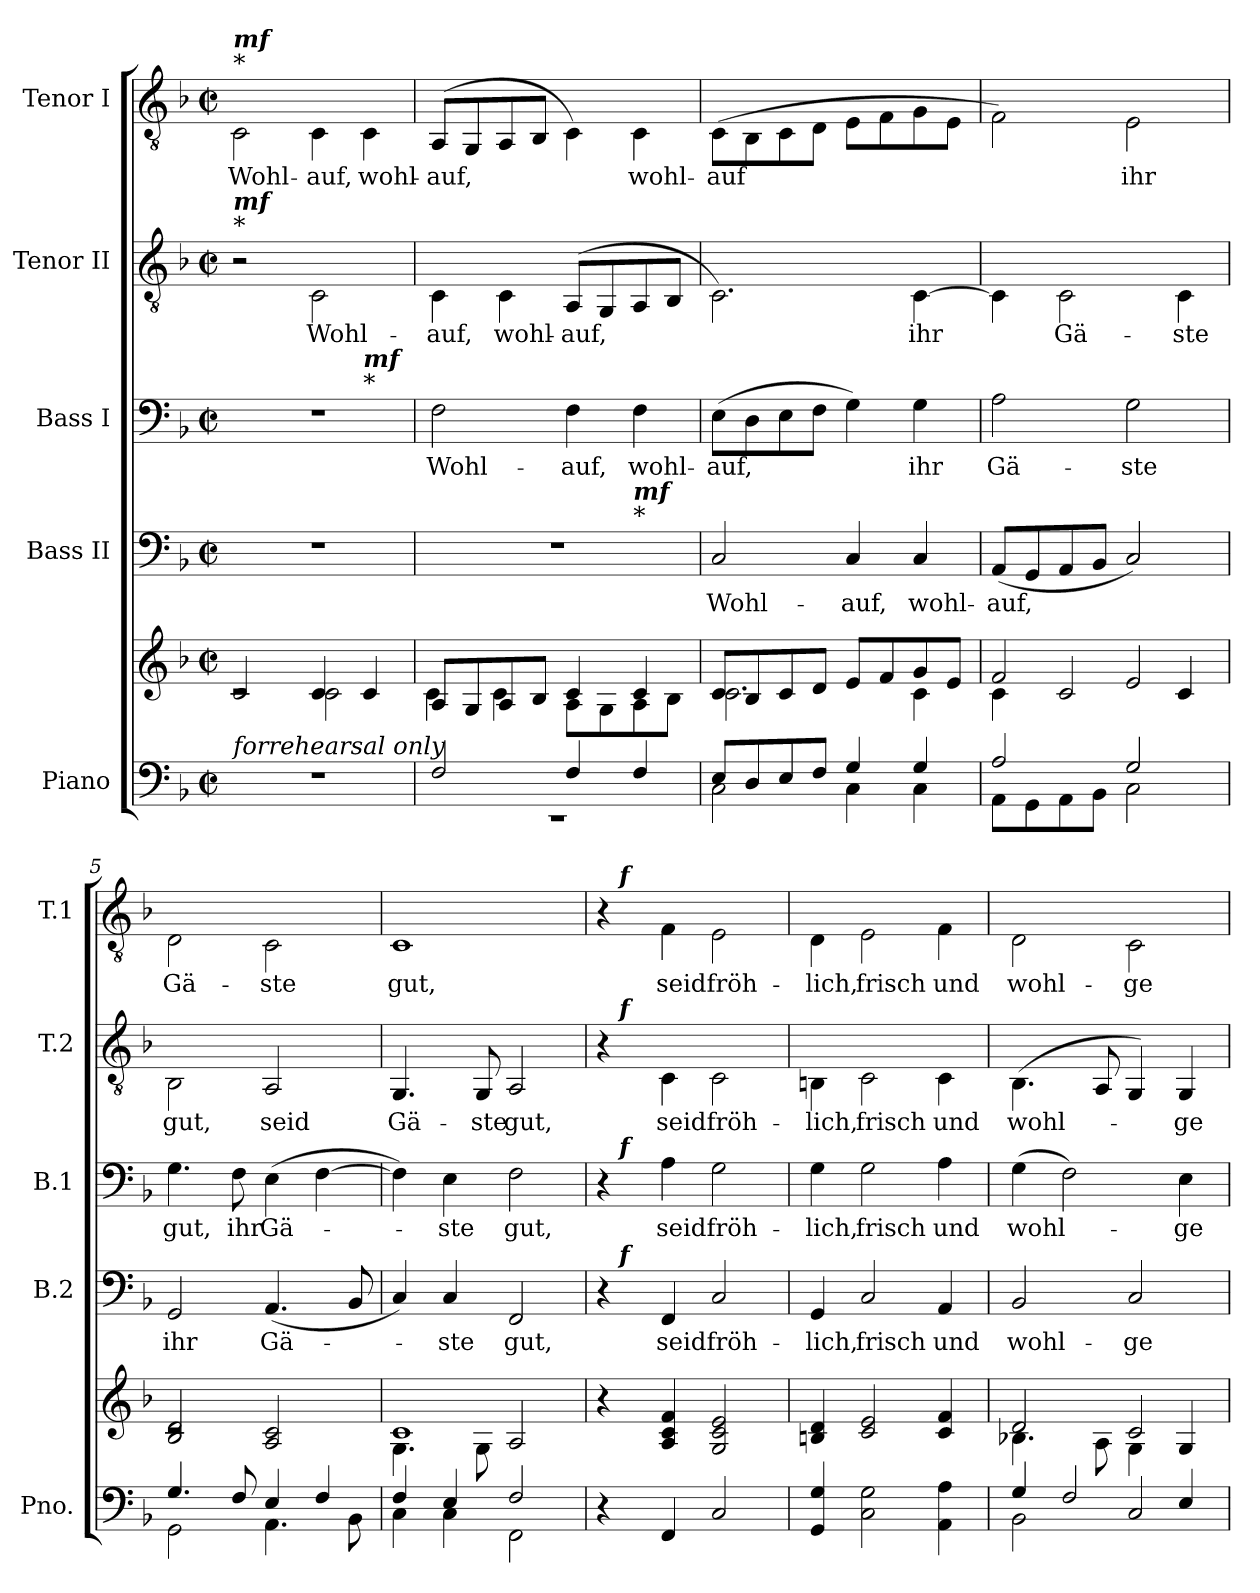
**kern	**kern	**kern	**text	**kern	**text	**kern	**text	**kern	**text
*part5	*part5	*part4	*part4	*part3	*part3	*part2	*part2	*part1	*part1
*staff6	*staff5	*staff4	*staff4	*staff3	*staff3	*staff2	*staff2	*staff1	*staff1
*I"Piano	*	*I"Bass II	*	*I"Bass I	*	*I"Tenor II	*	*I"Tenor I	*
*I'Pno.	*	*I'B.2	*	*I'B.1	*	*I'T.2	*	*I'T.1	*
*clefF4	*clefG2	*clefF4	*	*clefF4	*	*clefGv2	*	*clefGv2	*
*k[b-]	*k[b-]	*k[b-]	*	*k[b-]	*	*k[b-]	*	*k[b-]	*
*F:	*F:	*F:	*	*F:	*	*F:	*	*F:	*
*M2/2	*M2/2	*M2/2	*	*M2/2	*	*M2/2	*	*M2/2	*
*met(c|)	*met(c|)	*met(c|)	*	*met(c|)	*	*met(c|)	*	*met(c|)	*
=1	=1	=1	=1	=1	=1	=1	=1	=1	=1
*	*^	*	*	*	*	*	*	*	*
!	!	!	!	!	!	!	!	!	!LO:TX:a:t=*	!
!	!	!	!	!	!	!	!	!	!LO:TX:a:Bi:t=mf	!
!	!	!	!	!	!	!	!LO:TX:a:t=*	!	!	!
!	!	!	!	!	!	!	!LO:TX:a:Bi:t=mf	!	!	!
!LO:TX:a:i:t=forrehearsal    only	!	!	!	!	!	!	!	!	!	!
!	!	!	!	!	!	!	!	!	!	!LO:LY:b
*	*	*	*	*	*^	*	*	*	*	*
1r	2c/	2rc	1r	.	1r	2.ryy	.	2r	.	2C\	Wohl-
!	!	!	!	!	!	!	!	!	!LO:LY:b	!	!LO:LY:b
.	4c/	2c\	.	.	.	.	.	2C\	Wohl-	4C\	-auf,
!	!	!	!	!	!	!LO:TX:a:t=*	!	!	!	!	!
!	!	!	!	!	!	!LO:TX:a:Bi:t=mf	!	!	!	!	!
!	!	!	!	!	!	!	!	!	!	!	!LO:LY:b
.	4c/	.	.	.	.	4ryy	.	.	.	4C\	wohl-
=2	=2	=2	=2	=2	=2	=2	=2	=2	=2	=2	=2
*^	*	*	*	*	*	*	*	*	*	*	*
!	!	!	!	!	!	!	!	!LO:LY:b	!	!LO:LY:b	!	!LO:LY:b
*	*	*	*	*^	*	*v	*v	*	*	*	*	*
2F/	1rEE	8A/L	4c\	1r	2.ryy	.	2F\	Wohl-	4C\	-auf,	(<8AA/L	-auf,
.	.	8G/	.	.	.	.	.	.	.	.	8GG/	.
!	!	!	!	!	!	!	!	!	!	!LO:LY:b	!	!
.	.	8A/	4c\	.	.	.	.	.	4C\	wohl-	8AA/	.
.	.	8B-/J	.	.	.	.	.	.	.	.	8BB-/J	.
!	!	!	!	!	!	!	!	!LO:LY:b	!	!LO:LY:b	!	!
4F/	.	4c/	8A\L	.	.	.	4F\	-auf,	(<8AA/L	-auf,	4C\)	.
.	.	.	8G\	.	.	.	.	.	8GG/	.	.	.
!	!	!	!	!	!LO:TX:a:t=*	!	!	!	!	!	!	!
!	!	!	!	!	!LO:TX:a:Bi:t=mf	!	!	!	!	!	!	!
!	!	!	!	!	!	!	!	!LO:LY:b	!	!	!	!LO:LY:b
4F/	.	4c/	8A\	.	4ryy	.	4F\	wohl-	8AA/	.	4C\	wohl-
.	.	.	8B-\J	.	.	.	.	.	8BB-/J	.	.	.
=3	=3	=3	=3	=3	=3	=3	=3	=3	=3	=3	=3	=3
!	!	!	!	!	!	!LO:LY:b	!	!LO:LY:b	!	!	!	!LO:LY:b
*	*	*	*	*v	*v	*	*	*	*	*	*	*
8E/L	2C\	8c/L	2.c\	2C/	Wohl-	(>8E\L	-auf,	2.C\)	.	(>8C\L	-auf
8D/	.	8B-/	.	.	.	8D\	.	.	.	8BB-\	.
8E/	.	8c/	.	.	.	8E\	.	.	.	8C\	.
8F/J	.	8d/J	.	.	.	8F\J	.	.	.	8D\J	.
!	!	!	!	!	!LO:LY:b	!	!	!	!	!	!
4G/	4C\	8e/L	.	4C/	-auf,	4G\)	.	.	.	8E\L	.
.	.	8f/	.	.	.	.	.	.	.	8F\	.
!	!	!	!	!	!LO:LY:b	!	!LO:LY:b	!	!LO:LY:b	!	!
4G/	4C\	8g/	4c\	4C/	wohl-	4G\	ihr	[>4C\	ihr	8G\	.
.	.	8e/J	.	.	.	.	.	.	.	8E\J	.
=4	=4	=4	=4	=4	=4	=4	=4	=4	=4	=4	=4
!	!	!	!	!	!LO:LY:b	!	!LO:LY:b	!	!	!	!
2A/	8AA\L	2f/	4c\	(<8AA/L	-auf,	2A\	Gä-	4C\]	.	2F\)	.
.	8GG\	.	.	8GG/	.	.	.	.	.	.	.
!	!	!	!	!	!	!	!	!	!LO:LY:b	!	!
.	8AA\	.	2c/	8AA/	.	.	.	2C\	Gä-	.	.
.	8BB-\J	.	.	8BB-/J	.	.	.	.	.	.	.
!	!	!	!	!	!	!	!LO:LY:b	!	!	!	!LO:LY:b
2G/	2C\	2e/	.	2C/)	.	2G\	-ste	.	.	2E\	ihr
!	!	!	!	!	!	!	!	!	!LO:LY:b	!	!
.	.	.	4c/	.	.	.	.	4C\	-ste	.	.
=5	=5	=5	=5	=5	=5	=5	=5	=5	=5	=5	=5
!	!	!	!	!	!LO:LY:b	!	!LO:LY:b	!	!LO:LY:b	!	!LO:LY:b
4.G/	2GG\	2B-/ 2d/	2rc	2GG/	ihr	4.G\	gut,	2BB-\	gut,	2D\	Gä-
!	!	!	!	!	!	!	!LO:LY:b	!	!	!	!
8F/	.	.	.	.	.	8F\	ihr	.	.	.	.
!	!	!	!	!	!LO:LY:b	!	!LO:LY:b	!	!LO:LY:b	!	!LO:LY:b
4E/	4.AA\	2A/ 2c/	2ryy	(<4.AA/	Gä-	(>4E\	Gä-	2AA/	seid	2C\	-ste
4F/	.	.	.	.	.	[>4F\	.	.	.	.	.
.	8BB-\	.	.	8BB-/	.	.	.	.	.	.	.
=6	=6	=6	=6	=6	=6	=6	=6	=6	=6	=6	=6
!	!	!	!	!	!	!	!	!	!LO:LY:b	!	!LO:LY:b
4F/	4C\	1c	4.G\	4C/)	.	4F\])	.	4.GG/	Gä-	1C	gut,
!	!	!	!	!	!LO:LY:b	!	!LO:LY:b	!	!	!	!
4E/	4C\	.	.	4C/	-ste	4E\	-ste	.	.	.	.
!	!	!	!	!	!	!	!	!	!LO:LY:b	!	!
.	.	.	8G\	.	.	.	.	8GG/	-ste	.	.
!	!	!	!	!	!LO:LY:b	!	!LO:LY:b	!	!LO:LY:b	!	!
2F/	2FF\	.	2A/	2FF/	gut,	2F\	gut,	2AA/	gut,	.	.
*v	*v	*	*	*	*	*	*	*	*	*	*
*	*v	*v	*	*	*	*	*	*	*	*
!!LO:LB:g=z
=7	=7	=7	=7	=7	=7	=7	=7	=7	=7
*	*	*^	*	*^	*	*^	*	*^	*
4r	4r	4r	16ryy	.	4r	16ryy	.	4r	16ryy	.	4r	16ryy	.
!	!	!	!	!	!	!	!	!	!	!	!	!LO:TX:a:Bi:t=f	!
!	!	!	!	!	!	!	!	!	!LO:TX:a:Bi:t=f	!	!	!	!
!	!	!	!	!	!	!LO:TX:a:Bi:t=f	!	!	!	!	!	!	!
!	!	!	!LO:TX:a:Bi:t=f	!	!	!	!	!	!	!	!	!	!
.	.	.	2...ryy	.	.	2...ryy	.	.	2...ryy	.	.	2...ryy	.
!	!	!	!	!LO:LY:b	!	!	!LO:LY:b	!	!	!LO:LY:b	!	!	!LO:LY:b
4FF/	4A/ 4c/ 4f/	4FF/	.	seid	4A\	.	seid	4C\	.	seid	4F\	.	seid
!	!	!	!	!LO:LY:b	!	!	!LO:LY:b	!	!	!LO:LY:b	!	!	!LO:LY:b
2C/	2G/ 2c/ 2e/	2C/	.	fröh-	2G\	.	fröh-	2C\	.	fröh-	2E\	.	fröh-
=8	=8	=8	=8	=8	=8	=8	=8	=8	=8	=8	=8	=8	=8
!	!	!	!	!LO:LY:b	!	!	!LO:LY:b	!	!	!LO:LY:b	!	!	!LO:LY:b
*	*	*v	*v	*	*	*	*	*v	*v	*	*v	*v	*
*	*	*	*	*v	*v	*	*	*	*	*
4GG/ 4G/	4Bn/ 4d/	4GG/	-lich,	4G\	-lich,	4BBn\	-lich,	4D\	-lich,
!	!	!	!LO:LY:b	!	!LO:LY:b	!	!LO:LY:b	!	!LO:LY:b
2C\ 2G\	2c/ 2e/	2C/	frisch	2G\	frisch	2C\	frisch	2E\	frisch
!	!	!	!LO:LY:b	!	!LO:LY:b	!	!LO:LY:b	!	!LO:LY:b
4AA\ 4A\	4c/ 4f/	4AA/	und	4A\	und	4C\	und	4F\	und
=9	=9	=9	=9	=9	=9	=9	=9	=9	=9
*^	*^	*	*	*	*	*	*	*	*
!	!	!	!	!	!LO:LY:b	!	!LO:LY:b	!	!LO:LY:b	!	!LO:LY:b
4G/	2BB-\	2d/	4.B-X\	2BB-/	wohl-	(>4G\	wohl-	(>4.BB-\	wohl-	2D\	wohl-
2F/	.	.	.	.	.	2F\)	.	.	.	.	.
.	.	.	8A\	.	.	.	.	8AA/	.	.	.
!	!	!	!	!	!LO:LY:b	!	!	!	!	!	!LO:LY:b
.	2C/	2c/	4G\	2C/	-ge-	.	.	4GG/)	.	2C\	-ge-
!	!	!	!	!	!	!	!LO:LY:b	!	!LO:LY:b	!	!
4E/	.	.	4G/	.	.	4E\	-ge-	4GG/	-ge-	.	.
*v	*v	*	*	*	*	*	*	*	*	*	*
*	*v	*v	*	*	*	*	*	*	*	*
=	=	=	=	=	=	=	=	=	=
*-	*-	*-	*-	*-	*-	*-	*-	*-	*-
